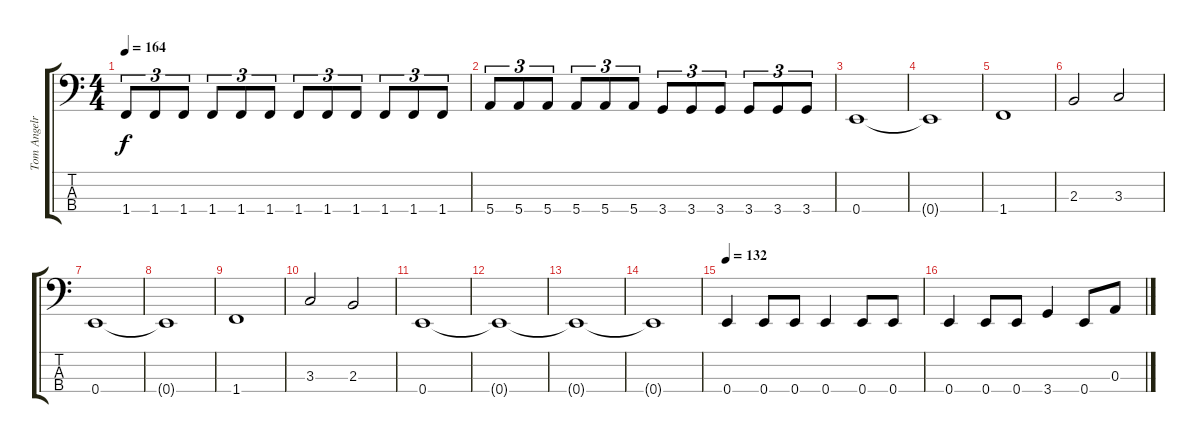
\track ("Tom Angelripper" "Tom Angelr") {instrument electricbasspick}
\staff {score tabs}
\tuning (G2 D2 A1 E1) {hide}
\ts (4 4)
\tempo 164
\clef f4
\ks c
1.4.8{tu (3 2) dy f} 1.4.8{tu (3 2)} 1.4.8{tu (3 2)} 1.4.8{tu (3 2)} 1.4.8{tu (3 2)} 1.4.8{tu (3 2)} 1.4.8{tu (3 2)} 1.4.8{tu (3 2)} 1.4.8{tu (3 2)} 1.4.8{tu (3 2)} 1.4.8{tu (3 2)} 1.4.8{tu (3 2)} |
5.4.8{tu (3 2)} 5.4.8{tu (3 2)} 5.4.8{tu (3 2)} 5.4.8{tu (3 2)} 5.4.8{tu (3 2)} 5.4.8{tu (3 2)} 3.4.8{tu (3 2)} 3.4.8{tu (3 2)} 3.4.8{tu (3 2)} 3.4.8{tu (3 2)} 3.4.8{tu (3 2)} 3.4.8{tu (3 2)} |
0.4.1 |
0.4{t}.1 |
1.4.1 |
2.3.2 3.3.2 |
0.4.1 |
0.4{t}.1 |
1.4.1 |
3.3.2 2.3.2 |
0.4.1 |
0.4{t}.1 |
0.4{t}.1 |
0.4{t}.1 |
\tempo 132
0.4.4 0.4.8 0.4.8 0.4.4 0.4.8 0.4.8 |
0.4.4 0.4.8 0.4.8 3.4.4 0.4.8 0.3.8
